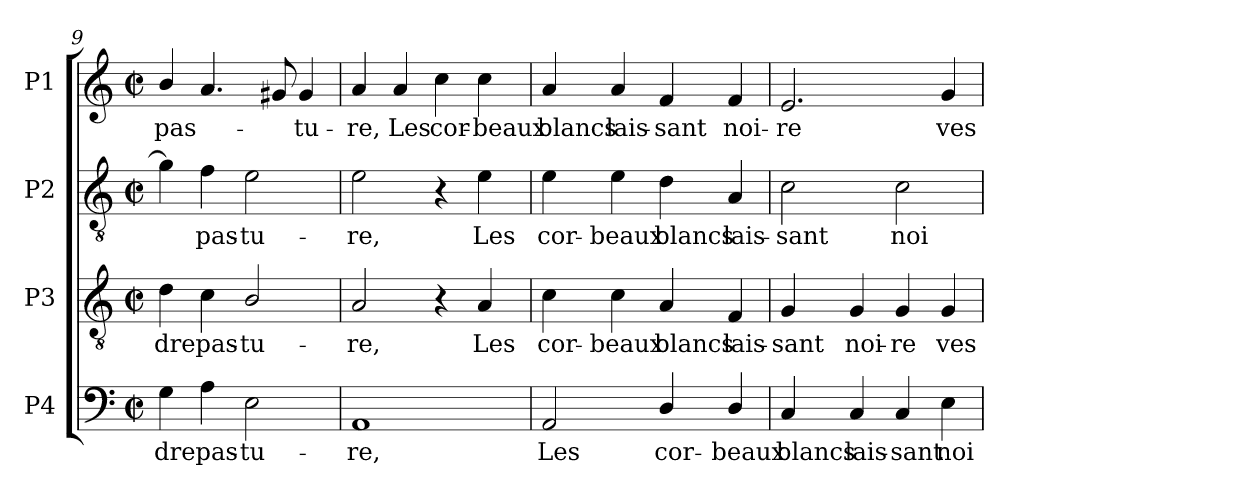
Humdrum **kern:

**kern	**text	**kern	**text	**kern	**text	**kern	**text
*part4	*part4	*part3	*part3	*part2	*part2	*part1	*part1
*staff4	*staff4	*staff3	*staff3	*staff2	*staff2	*staff1	*staff1
*I"P4	*	*I"P3	*	*I"P2	*	*I"P1	*
*clefF4	*	*clefGv2	*	*clefGv2	*	*clefG2	*
*	*	*ITrd7c12	*	*	*	*	*
*k[]	*	*k[]	*	*k[]	*	*k[]	*
*a:	*	*a:	*	*a:	*	*a:	*
*M2/2	*	*M2/2	*	*M2/2	*	*M2/2	*
*met(c|)	*	*met(c|)	*	*met(c|)	*	*met(c|)	*
=9	=9	=9	=9	=9	=9	=9	=9
!	!LO:LY:b:color=#000000	!	!	!	!	!	!
!	!	!	!LO:LY:b:color=#000000	!	!	!	!
!	!	!	!	!	!	!	!LO:LY:b:color=#000000
4Gi\	-dre	4Di\	-dre	4gi\]	.	4bi/	pas-
!	!LO:LY:b:color=#000000	!	!	!	!	!	!
!	!	!	!LO:LY:b:color=#000000	!	!	!	!
!	!	!	!	!	!LO:LY:b:color=#000000	!	!
4Ai\	pas-	4Ci\	pas-	4fi\	pas-	4.ai/	.
!	!LO:LY:b:color=#000000	!	!	!	!	!	!
!	!	!	!LO:LY:b:color=#000000	!	!	!	!
!	!	!	!	!	!LO:LY:b:color=#000000	!	!
2Ei\	-tu-	2BBi/	-tu-	2ei\	-tu-	.	.
.	.	.	.	.	.	8g#Xi/	.
!	!	!	!	!	!	!	!LO:LY:b:color=#000000
.	.	.	.	.	.	4g#i/	-tu-
=10	=10	=10	=10	=10	=10	=10	=10
!	!LO:LY:b:color=#000000	!	!	!	!	!	!
!	!	!	!LO:LY:b:color=#000000	!	!	!	!
!	!	!	!	!	!LO:LY:b:color=#000000	!	!
!	!	!	!	!	!	!	!LO:LY:b:color=#000000
1AAi	-re,	2AAi/	-re,	2ei\	-re,	4ai/	-re,
!	!	!	!	!	!	!	!LO:LY:b:color=#000000
.	.	.	.	.	.	4ai/	Les
!	!	!	!	!	!	!	!LO:LY:b:color=#000000
.	.	4r	.	4r	.	4cci\	cor-
!	!	!	!LO:LY:b:color=#000000	!	!	!	!
!	!	!	!	!	!LO:LY:b:color=#000000	!	!
!	!	!	!	!	!	!	!LO:LY:b:color=#000000
.	.	4AAi/	Les	4ei\	Les	4cci\	-beaux
!!LO:LB:g=z
=11	=11	=11	=11	=11	=11	=11	=11
!	!LO:LY:b:color=#000000	!	!	!	!	!	!
!	!	!	!LO:LY:b:color=#000000	!	!	!	!
!	!	!	!	!	!LO:LY:b:color=#000000	!	!
!	!	!	!	!	!	!	!LO:LY:b:color=#000000
2AAi/	Les	4Ci\	cor-	4ei\	cor-	4ai/	blancs
!	!	!	!LO:LY:b:color=#000000	!	!	!	!
!	!	!	!	!	!LO:LY:b:color=#000000	!	!
!	!	!	!	!	!	!	!LO:LY:b:color=#000000
.	.	4Ci\	-beaux	4ei\	-beaux	4ai/	lais-
!	!LO:LY:b:color=#000000	!	!	!	!	!	!
!	!	!	!LO:LY:b:color=#000000	!	!	!	!
!	!	!	!	!	!LO:LY:b:color=#000000	!	!
!	!	!	!	!	!	!	!LO:LY:b:color=#000000
4Di/	cor-	4AAi/	blancs	4di\	blancs	4fi/	-sant
!	!LO:LY:b:color=#000000	!	!	!	!	!	!
!	!	!	!LO:LY:b:color=#000000	!	!	!	!
!	!	!	!	!	!LO:LY:b:color=#000000	!	!
!	!	!	!	!	!	!	!LO:LY:b:color=#000000
4Di/	-beaux	4FFi/	lais-	4Ai/	lais-	4fi/	noi-
=12	=12	=12	=12	=12	=12	=12	=12
!	!LO:LY:b:color=#000000	!	!	!	!	!	!
!	!	!	!LO:LY:b:color=#000000	!	!	!	!
!	!	!	!	!	!LO:LY:b:color=#000000	!	!
!	!	!	!	!	!	!	!LO:LY:b:color=#000000
4Ci/	blancs	4GGi/	-sant	2ci\	-sant	2.ei/	-re
!	!LO:LY:b:color=#000000	!	!	!	!	!	!
!	!	!	!LO:LY:b:color=#000000	!	!	!	!
4Ci/	lais-	4GGi/	noi-	.	.	.	.
!	!LO:LY:b:color=#000000	!	!	!	!	!	!
!	!	!	!LO:LY:b:color=#000000	!	!	!	!
!	!	!	!	!	!LO:LY:b:color=#000000	!	!
4Ci/	-sant	4GGi/	-re	2ci\	noi-	.	.
!	!LO:LY:b:color=#000000	!	!	!	!	!	!
!	!	!	!LO:LY:b:color=#000000	!	!	!	!
!	!	!	!	!	!	!	!LO:LY:b:color=#000000
4Ei\	noi-	4GGi/	ves-	.	.	4gi/	ves-
=	=	=	=	=	=	=	=
*-	*-	*-	*-	*-	*-	*-	*-
